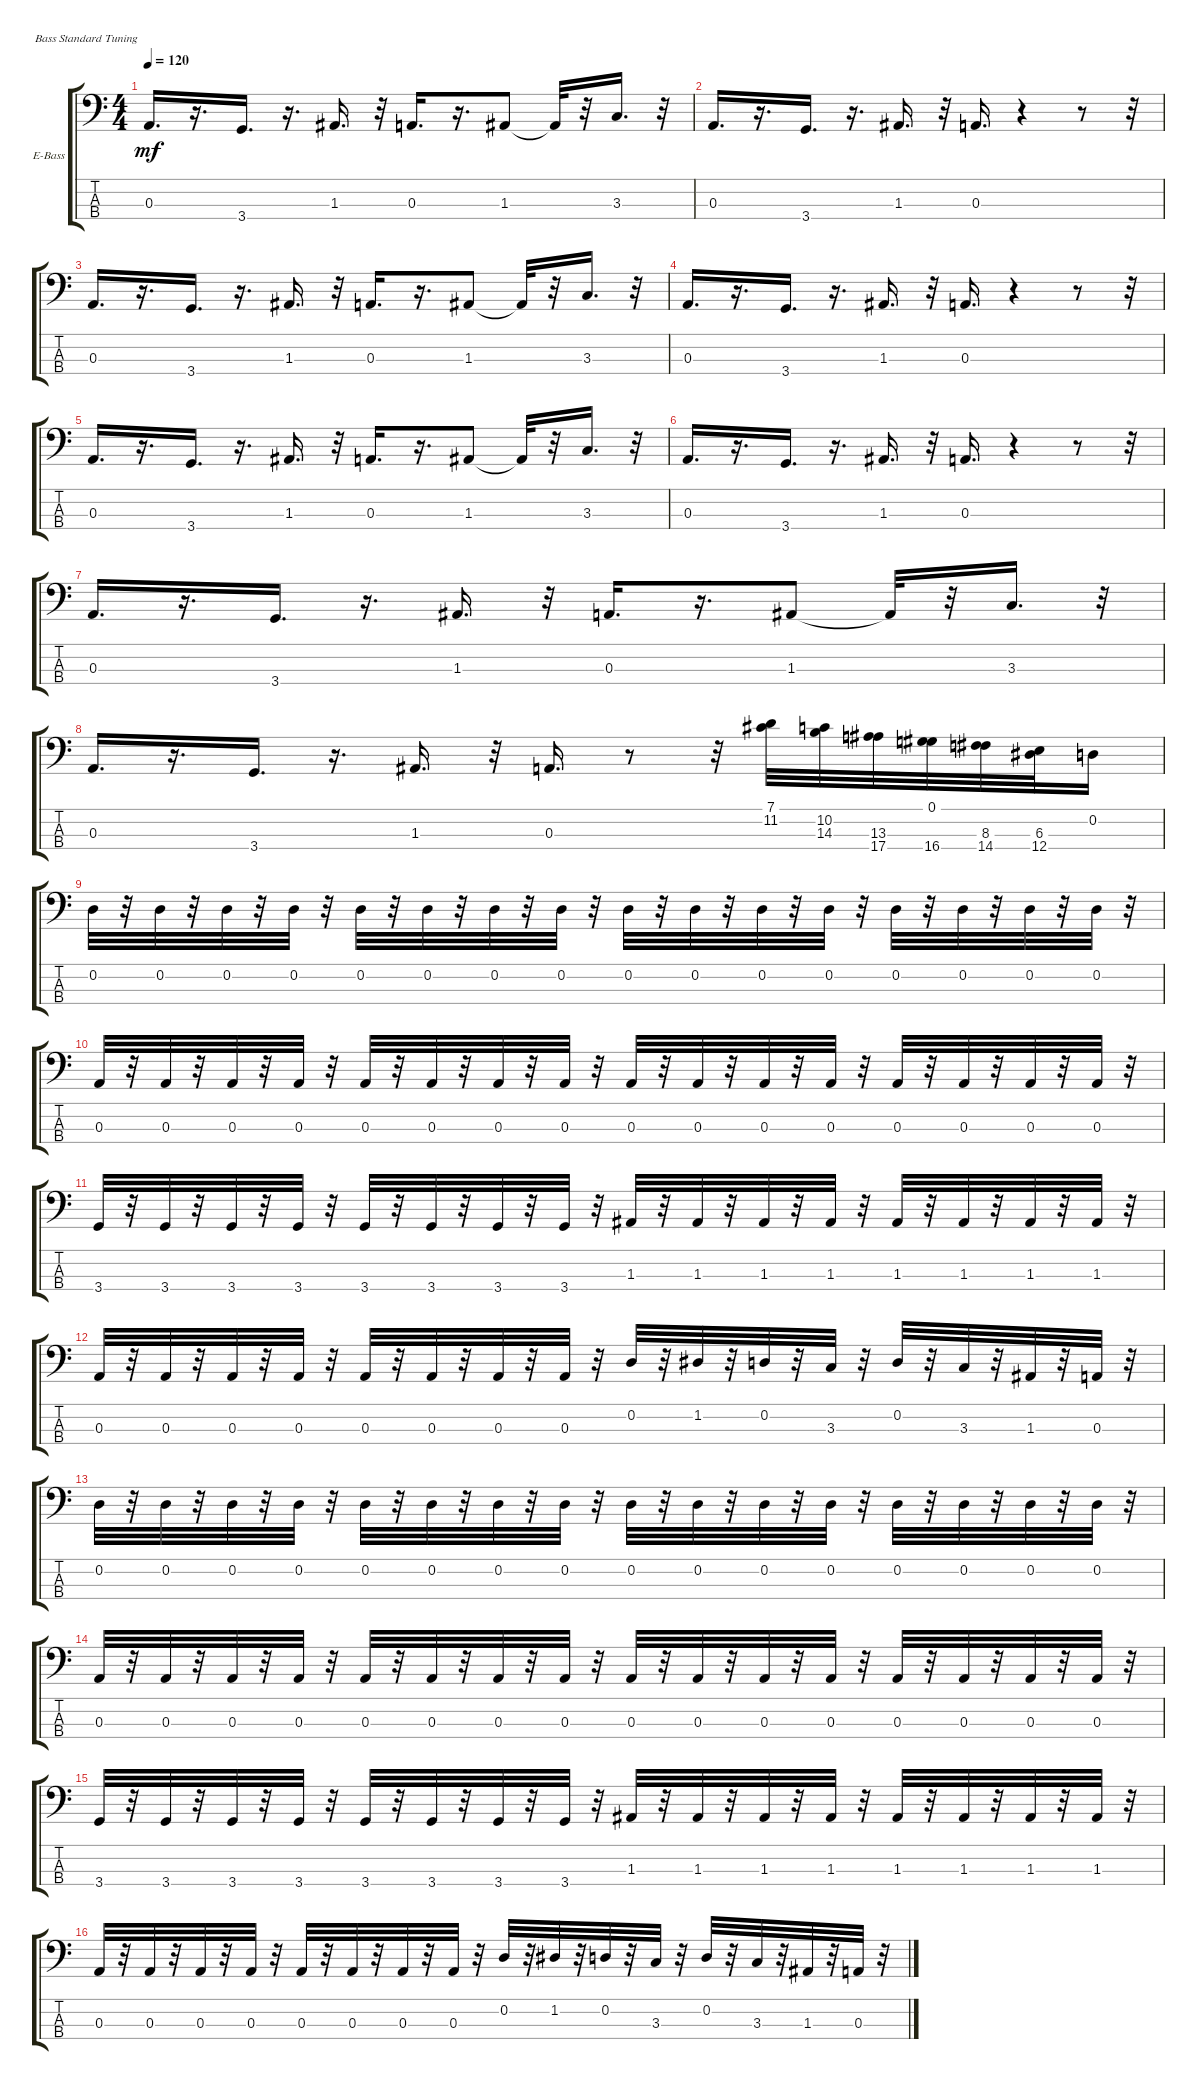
\bracketExtendMode groupsimilarinstruments
\firstSystemTrackNameOrientation horizontal
\otherSystemsTrackNameOrientation horizontal
\track ("" "E-Bass") {instrument electricbassfinger}
\staff {score tabs}
\tuning (G2 D2 A1 E1)
\ts (4 4)
\tempo 120
\clef f4
\ks c
0.3.16{d dy mf} r.16{d} 3.4.16{d} r.16{d} 1.3.16{d} r.32 0.3.16{d} r.16{d} 1.3.8 1.3{t}.32 r.32 3.3.16{d} r.32 |
0.3.16{d} r.16{d} 3.4.16{d} r.16{d} 1.3.16{d} r.32 0.3.16{d} r.4 r.8 r.32 |
0.3.16{d} r.16{d} 3.4.16{d} r.16{d} 1.3.16{d} r.32 0.3.16{d} r.16{d} 1.3.8 1.3{t}.32 r.32 3.3.16{d} r.32 |
0.3.16{d} r.16{d} 3.4.16{d} r.16{d} 1.3.16{d} r.32 0.3.16{d} r.4 r.8 r.32 |
0.3.16{d} r.16{d} 3.4.16{d} r.16{d} 1.3.16{d} r.32 0.3.16{d} r.16{d} 1.3.8 1.3{t}.32 r.32 3.3.16{d} r.32 |
0.3.16{d} r.16{d} 3.4.16{d} r.16{d} 1.3.16{d} r.32 0.3.16{d} r.4 r.8 r.32 |
0.3.16{d} r.16{d} 3.4.16{d} r.16{d} 1.3.16{d} r.32 0.3.16{d} r.16{d} 1.3.8 1.3{t}.32 r.32 3.3.16{d} r.32 |
0.3.16{d} r.16{d} 3.4.16{d} r.16{d} 1.3.16{d} r.32 0.3.16{d} r.8 r.32 (7.1 11.2).32 (10.2 14.3).32 (13.3 17.4).32 (16.4 0.1).32 (14.4 8.3).32 (12.4 6.3).32 0.2.16 |
0.2.32 r.32 0.2.32 r.32 0.2.32 r.32 0.2.32 r.32 0.2.32 r.32 0.2.32 r.32 0.2.32 r.32 0.2.32 r.32 0.2.32 r.32 0.2.32 r.32 0.2.32 r.32 0.2.32 r.32 0.2.32 r.32 0.2.32 r.32 0.2.32 r.32 0.2.32 r.32 |
0.3.32 r.32 0.3.32 r.32 0.3.32 r.32 0.3.32 r.32 0.3.32 r.32 0.3.32 r.32 0.3.32 r.32 0.3.32 r.32 0.3.32 r.32 0.3.32 r.32 0.3.32 r.32 0.3.32 r.32 0.3.32 r.32 0.3.32 r.32 0.3.32 r.32 0.3.32 r.32 |
3.4.32 r.32 3.4.32 r.32 3.4.32 r.32 3.4.32 r.32 3.4.32 r.32 3.4.32 r.32 3.4.32 r.32 3.4.32 r.32 1.3.32 r.32 1.3.32 r.32 1.3.32 r.32 1.3.32 r.32 1.3.32 r.32 1.3.32 r.32 1.3.32 r.32 1.3.32 r.32 |
0.3.32 r.32 0.3.32 r.32 0.3.32 r.32 0.3.32 r.32 0.3.32 r.32 0.3.32 r.32 0.3.32 r.32 0.3.32 r.32 0.2.32 r.32 1.2.32 r.32 0.2.32 r.32 3.3.32 r.32 0.2.32 r.32 3.3.32 r.32 1.3.32 r.32 0.3.32 r.32 |
0.2.32 r.32 0.2.32 r.32 0.2.32 r.32 0.2.32 r.32 0.2.32 r.32 0.2.32 r.32 0.2.32 r.32 0.2.32 r.32 0.2.32 r.32 0.2.32 r.32 0.2.32 r.32 0.2.32 r.32 0.2.32 r.32 0.2.32 r.32 0.2.32 r.32 0.2.32 r.32 |
0.3.32 r.32 0.3.32 r.32 0.3.32 r.32 0.3.32 r.32 0.3.32 r.32 0.3.32 r.32 0.3.32 r.32 0.3.32 r.32 0.3.32 r.32 0.3.32 r.32 0.3.32 r.32 0.3.32 r.32 0.3.32 r.32 0.3.32 r.32 0.3.32 r.32 0.3.32 r.32 |
3.4.32 r.32 3.4.32 r.32 3.4.32 r.32 3.4.32 r.32 3.4.32 r.32 3.4.32 r.32 3.4.32 r.32 3.4.32 r.32 1.3.32 r.32 1.3.32 r.32 1.3.32 r.32 1.3.32 r.32 1.3.32 r.32 1.3.32 r.32 1.3.32 r.32 1.3.32 r.32 |
0.3.32 r.32 0.3.32 r.32 0.3.32 r.32 0.3.32 r.32 0.3.32 r.32 0.3.32 r.32 0.3.32 r.32 0.3.32 r.32 0.2.32 r.32 1.2.32 r.32 0.2.32 r.32 3.3.32 r.32 0.2.32 r.32 3.3.32 r.32 1.3.32 r.32 0.3.32 r.32
